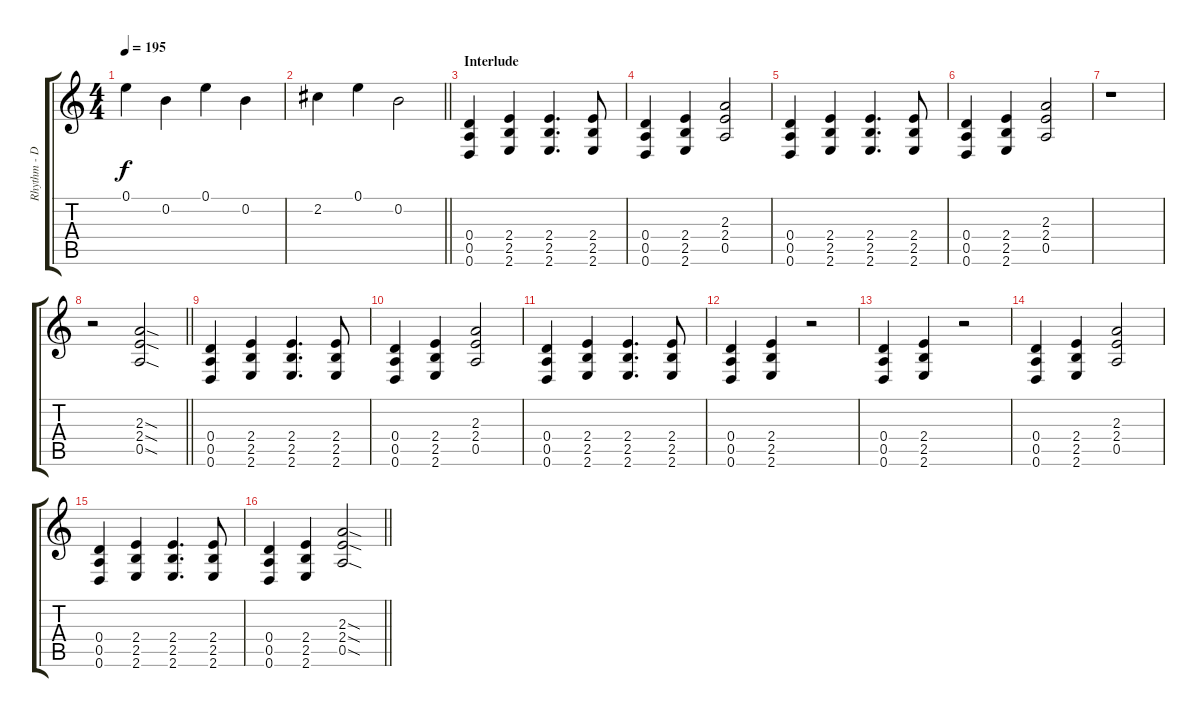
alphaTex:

\track ("Rhythm - Deryck" "Rhythm - D") {instrument distortionguitar}
\staff {score tabs}
\tuning (E4 B3 G3 D3 A2 D2) {hide}
\ts (4 4)
\tempo 195
\clef g2
\ks c
0.1.4{dy f} 0.2.4 0.1.4 0.2.4 |
\barLineRight lightlight
2.2.4 0.1.4 0.2.2 |
\section ("" "Interlude")
(0.4 0.5 0.6).4{volume 12 instrument distortionguitar} (2.4 2.5 2.6).4 (2.4 2.5 2.6).4{d} (2.4 2.5 2.6).8 |
(0.4 0.5 0.6).4 (2.4 2.5 2.6).4 (2.3 2.4 0.5).2 |
(0.4 0.5 0.6).4 (2.4 2.5 2.6).4 (2.4 2.5 2.6).4{d} (2.4 2.5 2.6).8 |
(0.4 0.5 0.6).4 (2.4 2.5 2.6).4 (2.3 2.4 0.5).2 |
r.1 |
\barLineRight lightlight
r.2 (2.3{sod} 2.4{sod} 0.5{sod}).2 |
(0.4 0.5 0.6).4 (2.4 2.5 2.6).4 (2.4 2.5 2.6).4{d} (2.4 2.5 2.6).8 |
(0.4 0.5 0.6).4 (2.4 2.5 2.6).4 (2.3 2.4 0.5).2 |
(0.4 0.5 0.6).4 (2.4 2.5 2.6).4 (2.4 2.5 2.6).4{d} (2.4 2.5 2.6).8 |
(0.4 0.5 0.6).4 (2.4 2.5 2.6).4 r.2 |
(0.4 0.5 0.6).4 (2.4 2.5 2.6).4 r.2 |
(0.4 0.5 0.6).4 (2.4 2.5 2.6).4 (2.3 2.4 0.5).2 |
(0.4 0.5 0.6).4 (2.4 2.5 2.6).4 (2.4 2.5 2.6).4{d} (2.4 2.5 2.6).8 |
\barLineRight lightlight
(0.4 0.5 0.6).4 (2.4 2.5 2.6).4 (2.3{sod} 2.4{sod} 0.5{sod}).2
